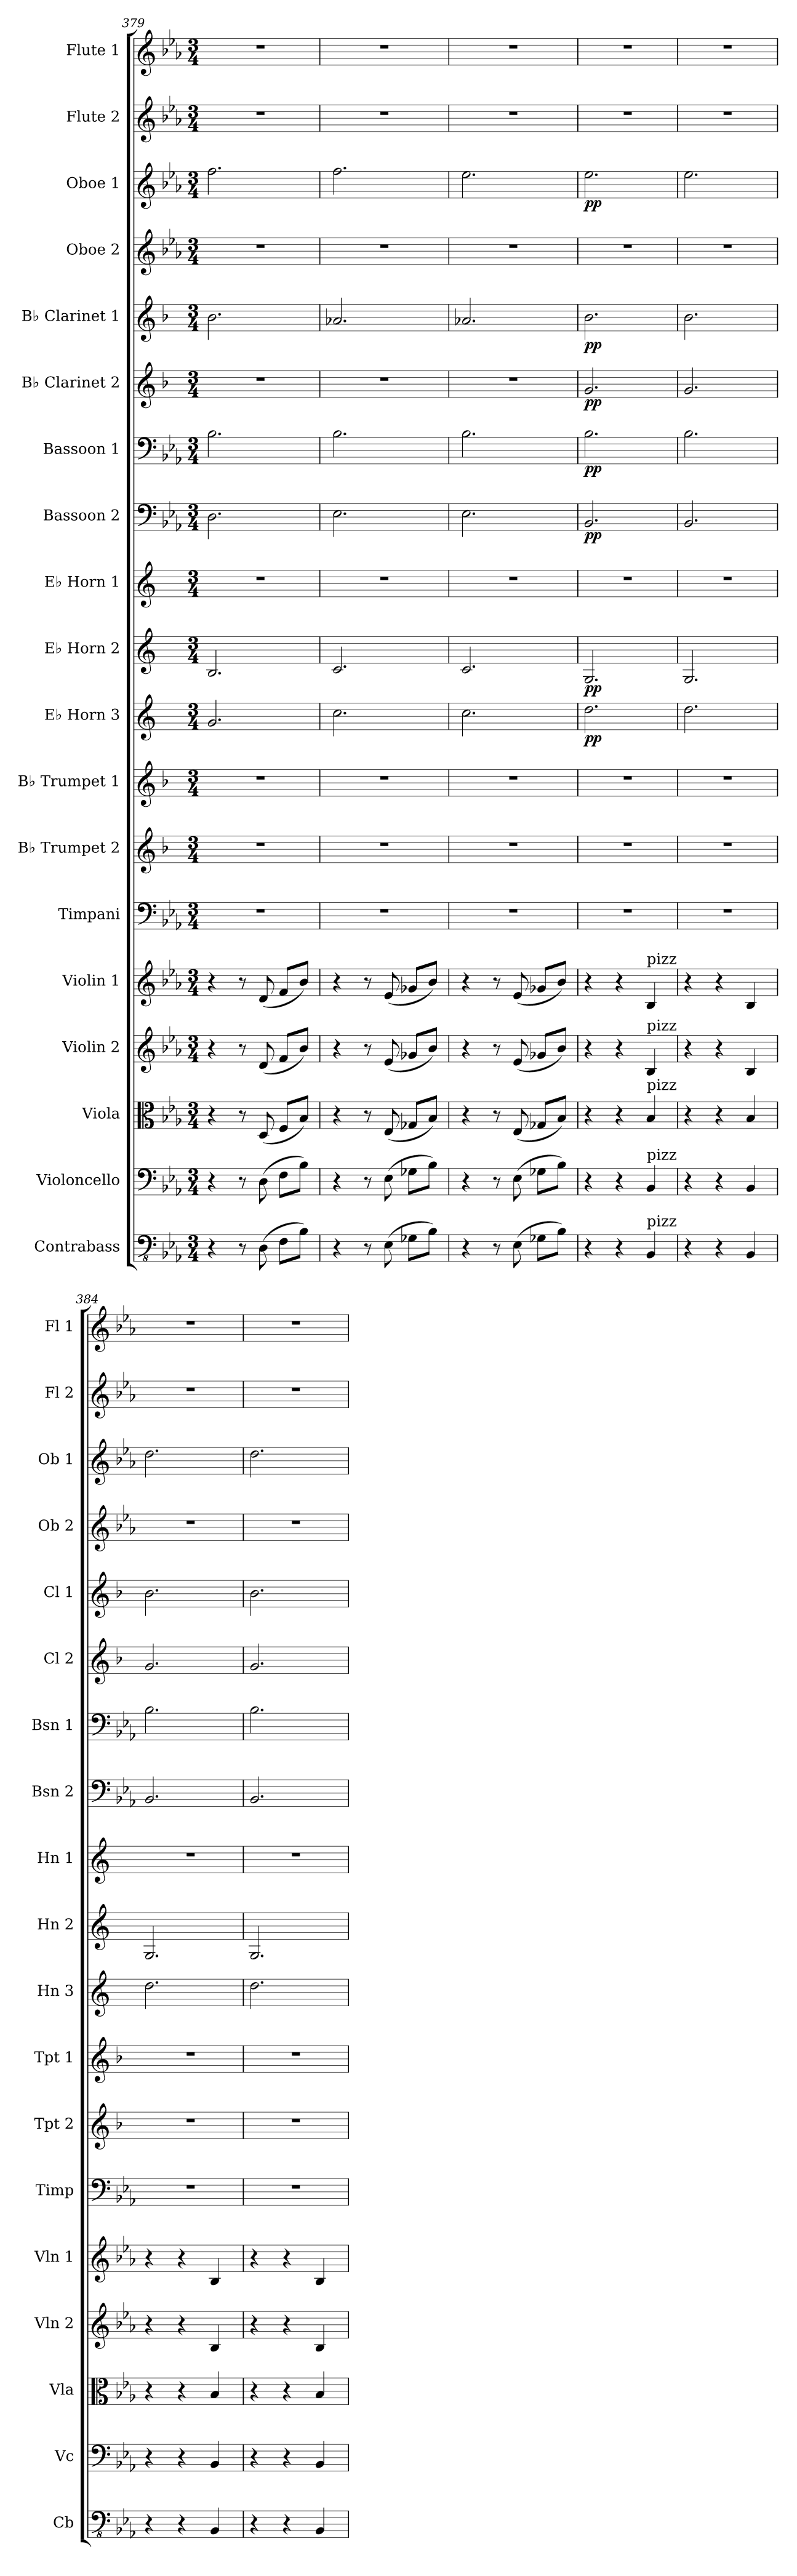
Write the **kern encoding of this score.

**kern	**kern	**kern	**kern	**kern	**kern	**kern	**kern	**kern	**dynam	**kern	**dynam	**kern	**kern	**dynam	**kern	**dynam	**kern	**dynam	**kern	**dynam	**kern	**kern	**dynam	**kern	**kern
*part19	*part18	*part17	*part16	*part15	*part14	*part13	*part12	*part11	*part11	*part10	*part10	*part9	*part8	*part8	*part7	*part7	*part6	*part6	*part5	*part5	*part4	*part3	*part3	*part2	*part1
*staff19	*staff18	*staff17	*staff16	*staff15	*staff14	*staff13	*staff12	*staff11	*staff11	*staff10	*staff10	*staff9	*staff8	*staff8	*staff7	*staff7	*staff6	*staff6	*staff5	*staff5	*staff4	*staff3	*staff3	*staff2	*staff1
*I"Contrabass	*I"Violoncello	*I"Viola	*I"Violin 2	*I"Violin 1	*I"Timpani	*I"B♭ Trumpet 2	*I"B♭ Trumpet 1	*I"E♭ Horn 3	*	*I"E♭ Horn 2	*	*I"E♭ Horn 1	*I"Bassoon 2	*	*I"Bassoon 1	*	*I"B♭ Clarinet 2	*	*I"B♭ Clarinet 1	*	*I"Oboe 2	*I"Oboe 1	*	*I"Flute 2	*I"Flute 1
*I'Cb	*I'Vc	*I'Vla	*I'Vln 2	*I'Vln 1	*I'Timp	*I'Tpt 2	*I'Tpt 1	*I'Hn 3	*	*I'Hn 2	*	*I'Hn 1	*I'Bsn 2	*	*I'Bsn 1	*	*I'Cl 2	*	*I'Cl 1	*	*I'Ob 2	*I'Ob 1	*	*I'Fl 2	*I'Fl 1
*clefFv4	*clefF4	*clefC3	*clefG2	*clefG2	*clefF4	*clefG2	*clefG2	*clefG2	*	*clefG2	*	*clefG2	*clefF4	*	*clefF4	*	*clefG2	*	*clefG2	*	*clefG2	*clefG2	*	*clefG2	*clefG2
*	*	*	*	*	*	*ITrd1c2	*ITrd1c2	*ITrd5c9	*	*ITrd5c9	*	*ITrd5c9	*	*	*	*	*ITrd1c2	*	*ITrd1c2	*	*	*	*	*	*
*k[b-e-a-]	*k[b-e-a-]	*k[b-e-a-]	*k[b-e-a-]	*k[b-e-a-]	*k[b-e-a-]	*k[b-e-a-]	*k[b-e-a-]	*k[b-e-a-]	*	*k[b-e-a-]	*	*k[b-e-a-]	*k[b-e-a-]	*	*k[b-e-a-]	*	*k[b-e-a-]	*	*k[b-e-a-]	*	*k[b-e-a-]	*k[b-e-a-]	*	*k[b-e-a-]	*k[b-e-a-]
*M3/4	*M3/4	*M3/4	*M3/4	*M3/4	*M3/4	*M3/4	*M3/4	*M3/4	*	*M3/4	*	*M3/4	*M3/4	*	*M3/4	*	*M3/4	*	*M3/4	*	*M3/4	*M3/4	*	*M3/4	*M3/4
=379	=379	=379	=379	=379	=379	=379	=379	=379	=379	=379	=379	=379	=379	=379	=379	=379	=379	=379	=379	=379	=379	=379	=379	=379	=379
4r	4r	4r	4r	4r	2.r	2.r	2.r	2.B-/	.	2.D/	.	2.r	2.D\	.	2.B-\	.	2.r	.	2.a-\	.	2.r	2.ff\	.	2.r	2.r
8r	8r	8r	8r	8r	.	.	.	.	.	.	.	.	.	.	.	.	.	.	.	.	.	.	.	.	.
(>8DD\	(>8D\	(<8D/	(<8d/	(<8d/	.	.	.	.	.	.	.	.	.	.	.	.	.	.	.	.	.	.	.	.	.
8FF\L	8F\L	8F/L	8f/L	8f/L	.	.	.	.	.	.	.	.	.	.	.	.	.	.	.	.	.	.	.	.	.
8BB-\J)	8B-\J)	8B-/J)	8b-/J)	8b-/J)	.	.	.	.	.	.	.	.	.	.	.	.	.	.	.	.	.	.	.	.	.
=380	=380	=380	=380	=380	=380	=380	=380	=380	=380	=380	=380	=380	=380	=380	=380	=380	=380	=380	=380	=380	=380	=380	=380	=380	=380
4r	4r	4r	4r	4r	2.r	2.r	2.r	2.e-\	.	2.E-/	.	2.r	2.E-\	.	2.B-\	.	2.r	.	2.g-X/	.	2.r	2.ff\	.	2.r	2.r
8r	8r	8r	8r	8r	.	.	.	.	.	.	.	.	.	.	.	.	.	.	.	.	.	.	.	.	.
(>8EE-\	(>8E-\	(<8E-/	(<8e-/	(<8e-/	.	.	.	.	.	.	.	.	.	.	.	.	.	.	.	.	.	.	.	.	.
8GG-X\L	8G-X\L	8G-X/L	8g-X/L	8g-X/L	.	.	.	.	.	.	.	.	.	.	.	.	.	.	.	.	.	.	.	.	.
8BB-\J)	8B-\J)	8B-/J)	8b-/J)	8b-/J)	.	.	.	.	.	.	.	.	.	.	.	.	.	.	.	.	.	.	.	.	.
=381	=381	=381	=381	=381	=381	=381	=381	=381	=381	=381	=381	=381	=381	=381	=381	=381	=381	=381	=381	=381	=381	=381	=381	=381	=381
4r	4r	4r	4r	4r	2.r	2.r	2.r	2.e-\	.	2.E-/	.	2.r	2.E-\	.	2.B-\	.	2.r	.	2.g-X/	.	2.r	2.ee-\	.	2.r	2.r
8r	8r	8r	8r	8r	.	.	.	.	.	.	.	.	.	.	.	.	.	.	.	.	.	.	.	.	.
(>8EE-\	(>8E-\	(<8E-/	(<8e-/	(<8e-/	.	.	.	.	.	.	.	.	.	.	.	.	.	.	.	.	.	.	.	.	.
8GG-X\L	8G-X\L	8G-X/L	8g-X/L	8g-X/L	.	.	.	.	.	.	.	.	.	.	.	.	.	.	.	.	.	.	.	.	.
8BB-\J)	8B-\J)	8B-/J)	8b-/J)	8b-/J)	.	.	.	.	.	.	.	.	.	.	.	.	.	.	.	.	.	.	.	.	.
=382	=382	=382	=382	=382	=382	=382	=382	=382	=382	=382	=382	=382	=382	=382	=382	=382	=382	=382	=382	=382	=382	=382	=382	=382	=382
!	!	!	!	!	!	!	!	!	!LO:DY:b	!	!LO:DY:b	!	!	!LO:DY:b	!	!LO:DY:b	!	!LO:DY:b	!	!LO:DY:b	!	!	!LO:DY:b	!	!
4r	4r	4r	4r	4r	2.r	2.r	2.r	2.f\	pp	2.BB-/	pp	2.r	2.BB-/	pp	2.B-\	pp	2.f/	pp	2.a-\	pp	2.r	2.ee-\	pp	2.r	2.r
4r	4r	4r	4r	4r	.	.	.	.	.	.	.	.	.	.	.	.	.	.	.	.	.	.	.	.	.
!	!	!	!	!LO:TX:a:t=pizz	!	!	!	!	!	!	!	!	!	!	!	!	!	!	!	!	!	!	!	!	!
!	!	!	!LO:TX:a:t=pizz	!	!	!	!	!	!	!	!	!	!	!	!	!	!	!	!	!	!	!	!	!	!
!	!	!LO:TX:a:t=pizz	!	!	!	!	!	!	!	!	!	!	!	!	!	!	!	!	!	!	!	!	!	!	!
!	!LO:TX:a:t=pizz	!	!	!	!	!	!	!	!	!	!	!	!	!	!	!	!	!	!	!	!	!	!	!	!
!LO:TX:a:t=pizz	!	!	!	!	!	!	!	!	!	!	!	!	!	!	!	!	!	!	!	!	!	!	!	!	!
4BBB-/	4BB-/	4B-/	4B-/	4B-/	.	.	.	.	.	.	.	.	.	.	.	.	.	.	.	.	.	.	.	.	.
!!LO:PB:g=z
=383	=383	=383	=383	=383	=383	=383	=383	=383	=383	=383	=383	=383	=383	=383	=383	=383	=383	=383	=383	=383	=383	=383	=383	=383	=383
4r	4r	4r	4r	4r	2.r	2.r	2.r	2.f\	.	2.BB-/	.	2.r	2.BB-/	.	2.B-\	.	2.f/	.	2.a-\	.	2.r	2.ee-\	.	2.r	2.r
4r	4r	4r	4r	4r	.	.	.	.	.	.	.	.	.	.	.	.	.	.	.	.	.	.	.	.	.
4BBB-/	4BB-/	4B-/	4B-/	4B-/	.	.	.	.	.	.	.	.	.	.	.	.	.	.	.	.	.	.	.	.	.
=384	=384	=384	=384	=384	=384	=384	=384	=384	=384	=384	=384	=384	=384	=384	=384	=384	=384	=384	=384	=384	=384	=384	=384	=384	=384
4r	4r	4r	4r	4r	2.r	2.r	2.r	2.f\	.	2.BB-/	.	2.r	2.BB-/	.	2.B-\	.	2.f/	.	2.a-\	.	2.r	2.dd\	.	2.r	2.r
4r	4r	4r	4r	4r	.	.	.	.	.	.	.	.	.	.	.	.	.	.	.	.	.	.	.	.	.
4BBB-/	4BB-/	4B-/	4B-/	4B-/	.	.	.	.	.	.	.	.	.	.	.	.	.	.	.	.	.	.	.	.	.
=385	=385	=385	=385	=385	=385	=385	=385	=385	=385	=385	=385	=385	=385	=385	=385	=385	=385	=385	=385	=385	=385	=385	=385	=385	=385
4r	4r	4r	4r	4r	2.r	2.r	2.r	2.f\	.	2.BB-/	.	2.r	2.BB-/	.	2.B-\	.	2.f/	.	2.a-\	.	2.r	2.dd\	.	2.r	2.r
4r	4r	4r	4r	4r	.	.	.	.	.	.	.	.	.	.	.	.	.	.	.	.	.	.	.	.	.
4BBB-/	4BB-/	4B-/	4B-/	4B-/	.	.	.	.	.	.	.	.	.	.	.	.	.	.	.	.	.	.	.	.	.
=	=	=	=	=	=	=	=	=	=	=	=	=	=	=	=	=	=	=	=	=	=	=	=	=	=
*-	*-	*-	*-	*-	*-	*-	*-	*-	*-	*-	*-	*-	*-	*-	*-	*-	*-	*-	*-	*-	*-	*-	*-	*-	*-
